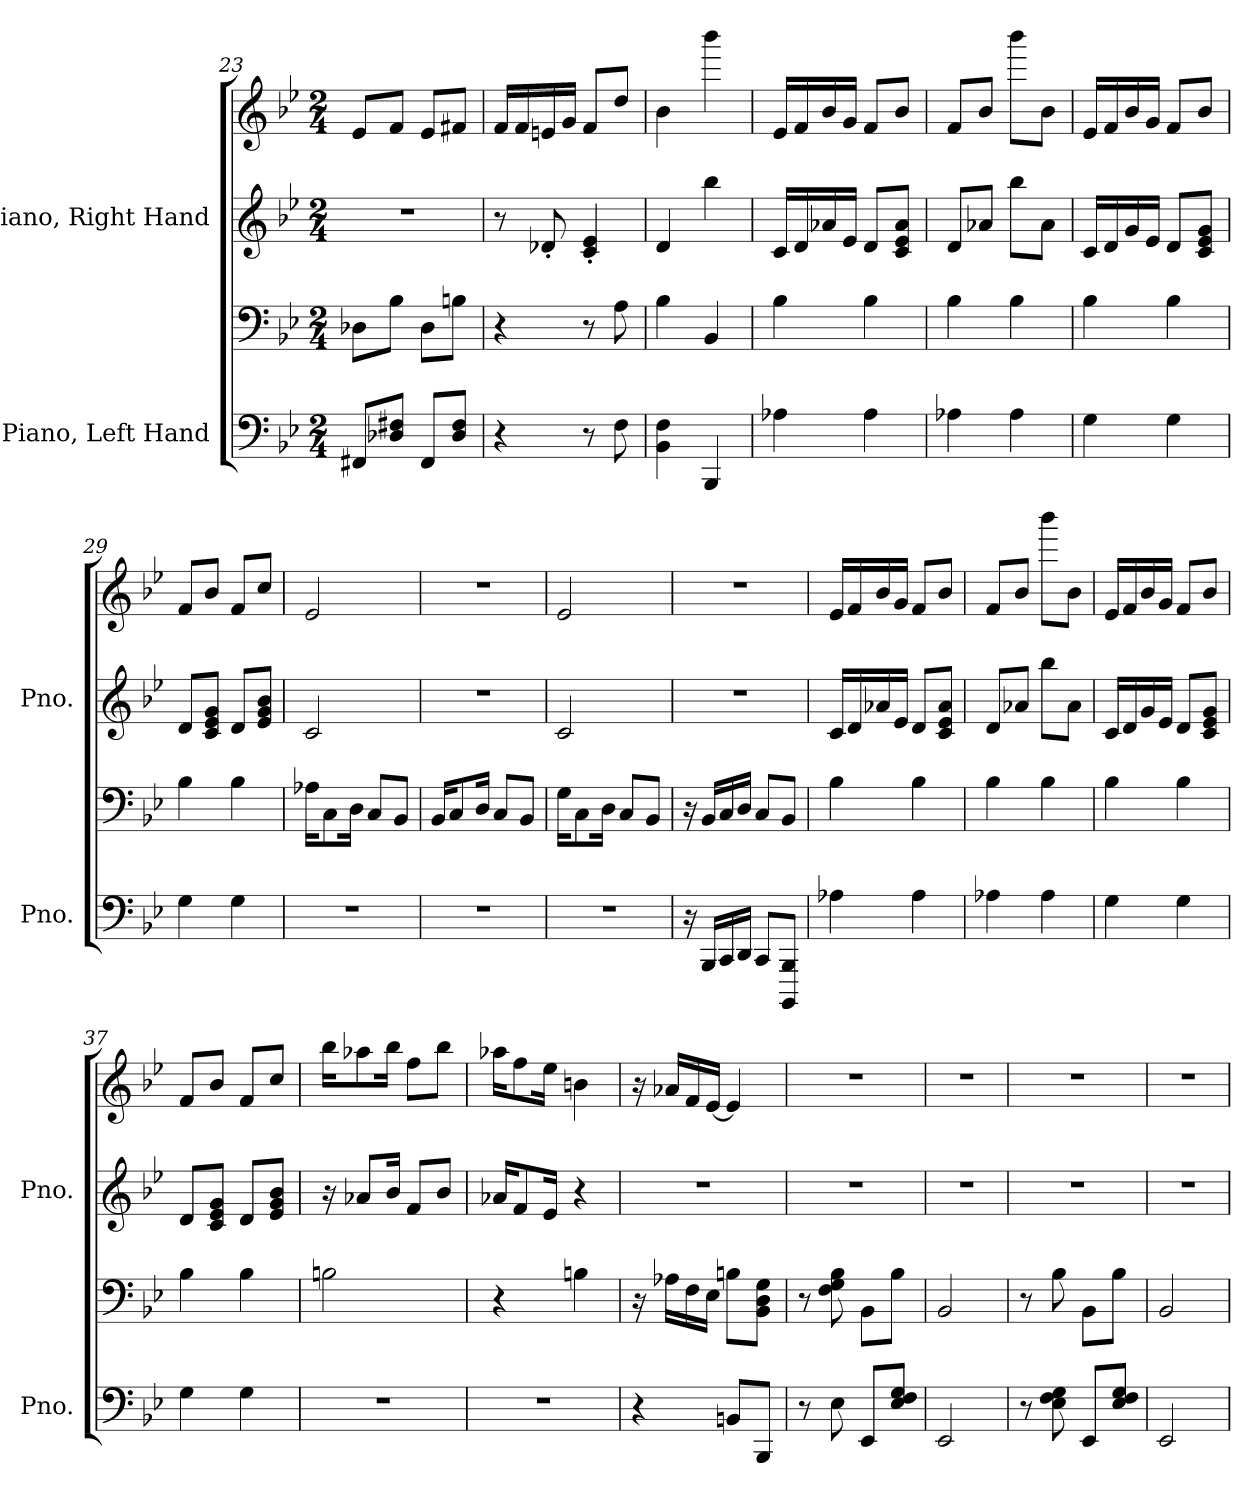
**kern	**kern	**kern	**kern
*part2	*part2	*part1	*part1
*staff4	*staff3	*staff2	*staff1
*I"Piano, Left Hand	*	*I"Piano, Right Hand	*
*I'Pno.	*	*I'Pno.	*
*clefF4	*clefF4	*clefG2	*clefG2
*k[b-e-]	*k[b-e-]	*k[b-e-]	*k[b-e-]
*M2/4	*M2/4	*M2/4	*M2/4
=23	=23	=23	=23
8FF#X/L	8D-X\L	2r	8e-/L
8D-X/ 8F#X/J	8B-\J	.	8f/J
8FF#/L	8D-\L	.	8e-/L
8D-/ 8F#/J	8Bn\J	.	8f#X/J
=24	=24	=24	=24
4r	4r	8r	16f/LL
.	.	.	16f/
.	.	8d-X'/	16en/
.	.	.	16g/JJ
8r	8r	4c/' 4e-/'	8f/L
8F\	8A\	.	8dd/J
=25	=25	=25	=25
4BB-\ 4F\	4B-\	4d/	4b-\
4BBB-/	4BB-/	4bb-\	4bbb-\
=26	=26	=26	=26
4A-X\	4B-\	16c/LL	16e-/LL
.	.	16d/	16f/
.	.	16a-X/	16b-/
.	.	16e-/JJ	16g/JJ
4A-\	4B-\	8d/L	8f/L
.	.	8c/ 8e-/ 8a-/J	8b-/J
=27	=27	=27	=27
4A-X\	4B-\	8d/L	8f/L
.	.	8a-X/J	8b-/J
4A-\	4B-\	8bb-\L	8bbb-\L
.	.	8a-\J	8b-\J
!!LO:LB:g=z
=28	=28	=28	=28
4G\	4B-\	16c/LL	16e-/LL
.	.	16d/	16f/
.	.	16g/	16b-/
.	.	16e-/JJ	16g/JJ
4G\	4B-\	8d/L	8f/L
.	.	8c/ 8e-/ 8g/J	8b-/J
=29	=29	=29	=29
4G\	4B-\	8d/L	8f/L
.	.	8c/ 8e-/ 8g/J	8b-/J
4G\	4B-\	8d/L	8f/L
.	.	8e-/ 8g/ 8b-/J	8cc/J
=30	=30	=30	=30
2r	16A-X\KL	2c/	2e-/
.	8C\	.	.
.	16D\Jk	.	.
.	8C/L	.	.
.	8BB-/J	.	.
=31	=31	=31	=31
2r	16BB-/KL	2r	2r
.	8C/	.	.
.	16D/Jk	.	.
.	8C/L	.	.
.	8BB-/J	.	.
=32	=32	=32	=32
2r	16G\KL	2c/	2e-/
.	8C\	.	.
.	16D\Jk	.	.
.	8C/L	.	.
.	8BB-/J	.	.
=33	=33	=33	=33
16r	16r	2r	2r
16BBB-/LL	16BB-/LL	.	.
16CC/	16C/	.	.
16DD/JJ	16D/JJ	.	.
8CC/L	8C/L	.	.
8BBBB-/ 8BBB-/J	8BB-/J	.	.
!!LO:PB:g=z
=34	=34	=34	=34
4A-X\	4B-\	16c/LL	16e-/LL
.	.	16d/	16f/
.	.	16a-X/	16b-/
.	.	16e-/JJ	16g/JJ
4A-\	4B-\	8d/L	8f/L
.	.	8c/ 8e-/ 8a-/J	8b-/J
=35	=35	=35	=35
4A-X\	4B-\	8d/L	8f/L
.	.	8a-X/J	8b-/J
4A-\	4B-\	8bb-\L	8bbb-\L
.	.	8a-\J	8b-\J
=36	=36	=36	=36
4G\	4B-\	16c/LL	16e-/LL
.	.	16d/	16f/
.	.	16g/	16b-/
.	.	16e-/JJ	16g/JJ
4G\	4B-\	8d/L	8f/L
.	.	8c/ 8e-/ 8g/J	8b-/J
=37	=37	=37	=37
4G\	4B-\	8d/L	8f/L
.	.	8c/ 8e-/ 8g/J	8b-/J
4G\	4B-\	8d/L	8f/L
.	.	8e-/ 8g/ 8b-/J	8cc/J
=38	=38	=38	=38
2r	2Bn\	16r	16bb-\KL
.	.	8a-X/L	8aa-X\
.	.	16b-/Jk	16bb-\Jk
.	.	8f/L	8ff\L
.	.	8b-/J	8bb-\J
=39	=39	=39	=39
2r	4r	16a-X/KL	16aa-X\KL
.	.	8f/	8ff\
.	.	16e-/Jk	16ee-\Jk
.	4Bn\	4r	4bn\
!!LO:LB:g=z
=40	=40	=40	=40
4r	16r	2r	16r
.	16A-X\LL	.	16a-X/LL
.	16F\	.	16f/
.	16E-\JJ	.	[16e-/JJ
8BBn/L	8Bn\L	.	4e-/]
8BBB-/J	8BB-\ 8D\ 8G\J	.	.
=41	=41	=41	=41
8r	8r	2r	2r
8E-\	8F\ 8G\ 8B-\	.	.
8EE-/L	8BB-\L	.	.
8E-/ 8F/ 8G/J	8B-\J	.	.
=42	=42	=42	=42
2EE-/	2BB-/	2r	2r
=43	=43	=43	=43
8r	8r	2r	2r
8E-\ 8F\ 8G\	8B-\	.	.
8EE-/L	8BB-\L	.	.
8E-/ 8F/ 8G/J	8B-\J	.	.
=44	=44	=44	=44
2EE-/	2BB-/	2r	2r
=	=	=	=
*-	*-	*-	*-
